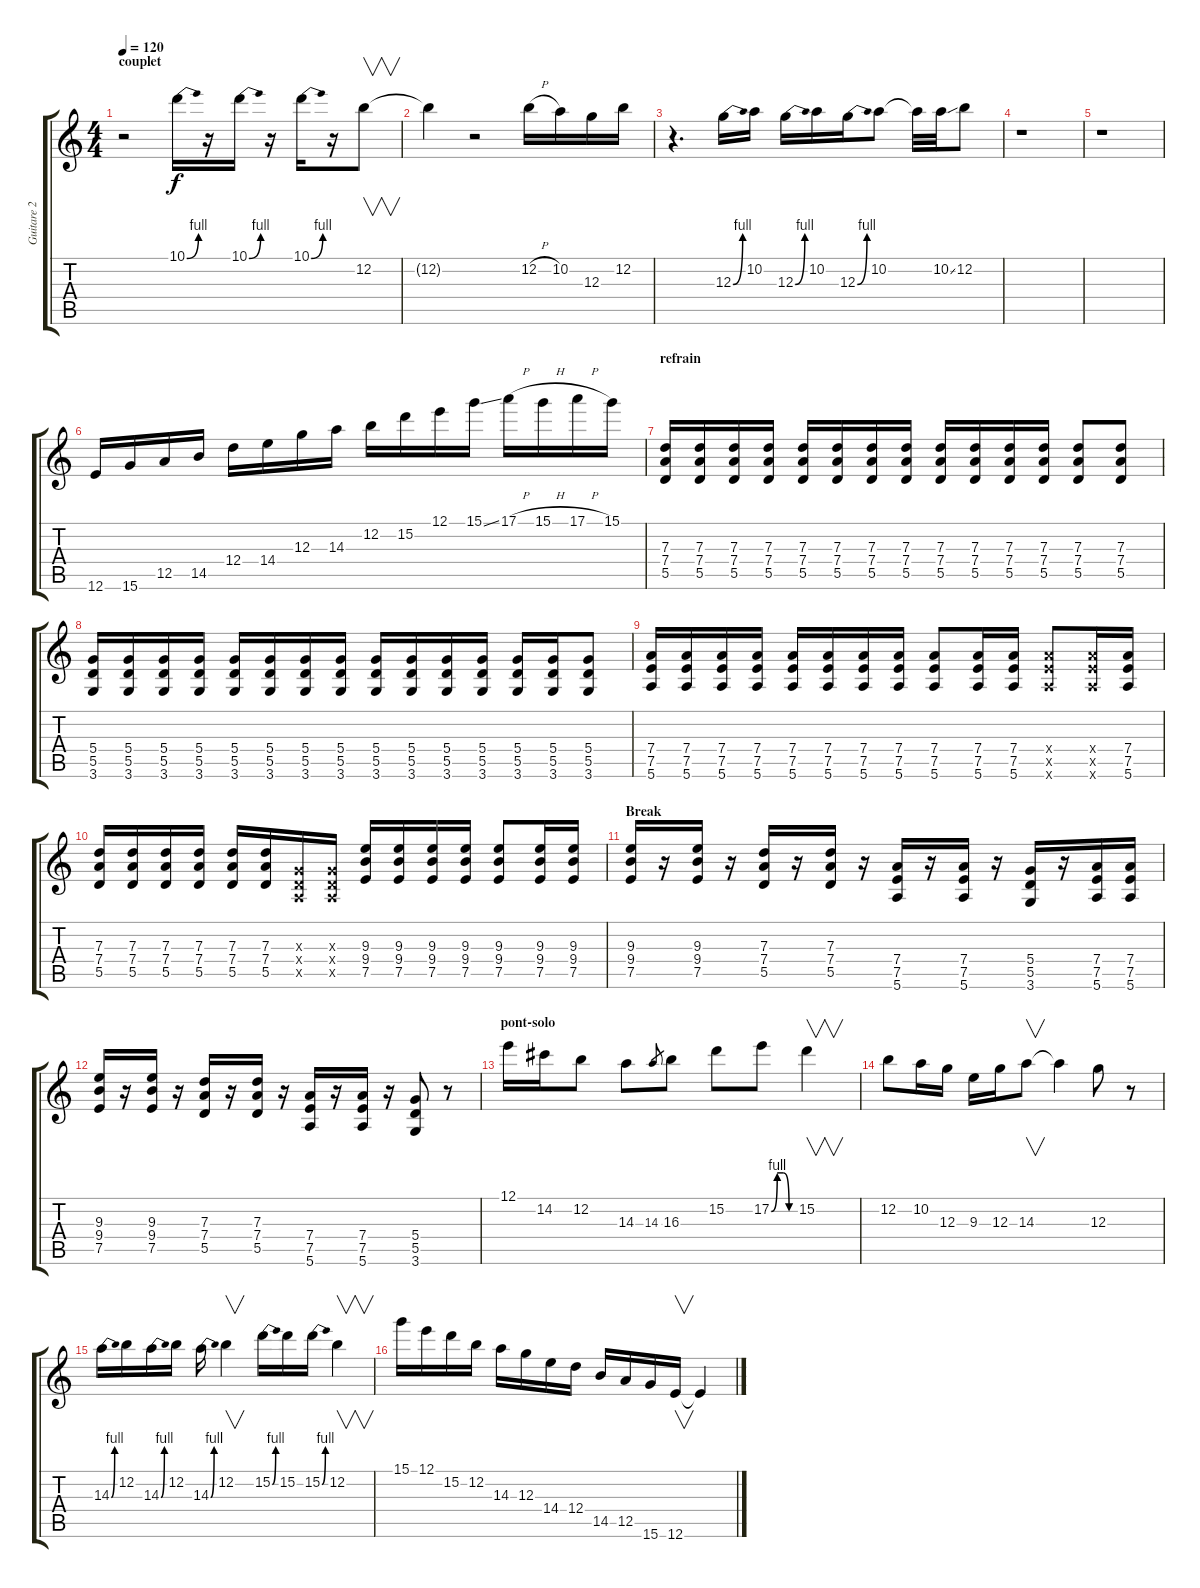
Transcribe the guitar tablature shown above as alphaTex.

\track ("Guitare 2" "Guitare 2") {instrument overdrivenguitar}
\staff {score tabs}
\tuning (E4 B3 G3 D3 A2 E2) {hide}
\ts (4 4)
\section ("" "couplet")
\tempo 120
\clef g2
\ks c
r.2{dy f volume 10} 10.1{be (bend 0 0 60 4)}.16 r.16 10.1{be (bend 0 0 60 4)}.16 r.16 10.1{be (bend 0 0 60 4)}.16 r.16 12.2.8{v} |
12.2{t}.4 r.2 12.2{h}.16 10.2.16 12.3.16 12.2.16 |
r.4{d} 12.3{be (bend 0 0 60 4)}.16 10.2.16 12.3{be (bend 0 0 60 4)}.16 10.2.16 12.3{be (bend 0 0 60 4)}.16 10.2.8 10.2{t}.32 10.2{ss}.32 12.2.8 |
r.1 |
r.1 |
12.6.16 15.6.16 12.5.16 14.5.16 12.4.16 14.4.16 12.3.16 14.3.16 12.2.16 15.2.16 12.1.16 15.1{ss}.16 17.1{h}.16 15.1{h}.16 17.1{h}.16 15.1.16 |
\section ("" "refrain")
(7.3 7.4 5.5).16 (7.3 7.4 5.5).16 (7.3 7.4 5.5).16 (7.3 7.4 5.5).16 (7.3 7.4 5.5).16 (7.3 7.4 5.5).16 (7.3 7.4 5.5).16 (7.3 7.4 5.5).16 (7.3 7.4 5.5).16 (7.3 7.4 5.5).16 (7.3 7.4 5.5).16 (7.3 7.4 5.5).16 (7.3 7.4 5.5).8 (7.3 7.4 5.5).8 |
(5.4 5.5 3.6).16 (5.4 5.5 3.6).16 (5.4 5.5 3.6).16 (5.4 5.5 3.6).16 (5.4 5.5 3.6).16 (5.4 5.5 3.6).16 (5.4 5.5 3.6).16 (5.4 5.5 3.6).16 (5.4 5.5 3.6).16 (5.4 5.5 3.6).16 (5.4 5.5 3.6).16 (5.4 5.5 3.6).16 (5.4 5.5 3.6).16 (5.4 5.5 3.6).16 (5.4 5.5 3.6).8 |
(7.4 7.5 5.6).16 (7.4 7.5 5.6).16 (7.4 7.5 5.6).16 (7.4 7.5 5.6).16 (7.4 7.5 5.6).16 (7.4 7.5 5.6).16 (7.4 7.5 5.6).16 (7.4 7.5 5.6).16 (7.4 7.5 5.6).8 (7.4 7.5 5.6).16 (7.4 7.5 5.6).16 (7.4{x} 7.5{x} 5.6{x}).8 (7.4{x} 7.5{x} 5.6{x}).16 (7.4 7.5 5.6).16 |
(7.3 7.4 5.5).16 (7.3 7.4 5.5).16 (7.3 7.4 5.5).16 (7.3 7.4 5.5).16 (7.3 7.4 5.5).16 (7.3 7.4 5.5).16 (0.3{x} 0.4{x} 0.5{x}).16 (0.3{x} 0.4{x} 0.5{x}).16 (9.3 9.4 7.5).16 (9.3 9.4 7.5).16 (9.3 9.4 7.5).16 (9.3 9.4 7.5).16 (9.3 9.4 7.5).8 (9.3 9.4 7.5).16 (9.3 9.4 7.5).16 |
\section ("" "Break")
(9.3 9.4 7.5).16{volume 12} r.16 (9.3 9.4 7.5).16 r.16 (7.3 7.4 5.5).16 r.16 (7.3 7.4 5.5).16 r.16 (7.4 7.5 5.6).16 r.16 (7.4 7.5 5.6).16 r.16 (5.4 5.5 3.6).16 r.16 (7.4 7.5 5.6).16 (7.4 7.5 5.6).16 |
(9.3 9.4 7.5).16{volume 12} r.16 (9.3 9.4 7.5).16 r.16 (7.3 7.4 5.5).16 r.16 (7.3 7.4 5.5).16 r.16 (7.4 7.5 5.6).16 r.16 (7.4 7.5 5.6).16 r.16 (5.4 5.5 3.6).8 r.8 |
\section ("" "pont-solo")
12.1.16{volume 15} 14.2.16 12.2.8 14.3.8 14.3.8{gr} 16.3.8 15.2.8 17.2{be (custom 0 0 15 4 30 4 45 0 60 0)}.8 15.2.4{v} |
12.2.8 10.2.16 12.3.16 9.3.16 12.3.16 14.3.8{v} 14.3{t}.4 12.3.8 r.8 |
14.3{be (bend 0 0 60 4)}.16 12.2.16 14.3{be (bend 0 0 60 4)}.16 12.2.16 14.3{be (bend 0 0 60 4)}.16 12.2.4{v} 15.2{be (bend 0 0 60 4)}.16 15.2.16 15.2{be (bend 0 0 60 4)}.16 12.2.4{v} |
15.1.16 12.1.16 15.2.16 12.2.16 14.3.16 12.3.16 14.4.16 12.4.16 14.5.16 12.5.16 15.6.16 12.6.16{v} 12.6{t}.4
